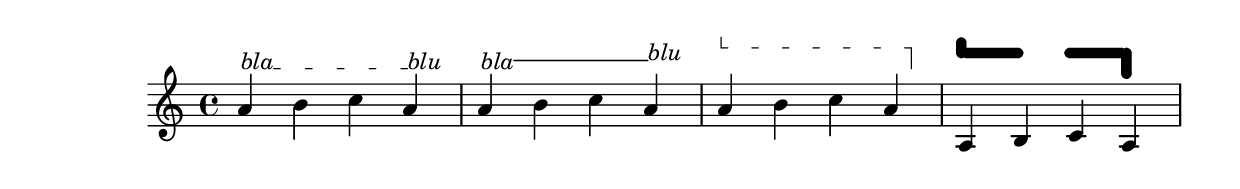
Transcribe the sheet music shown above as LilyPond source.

%% Do not edit this file; it is automatically
%% generated from LSR http://lsr.dsi.unimi.it
%% This file is in the public domain.
\version "2.13.10"

\header {
  lsrtags = "expressive-marks, text, tweaks-and-overrides"

%% Translation of GIT committish: 5cab62e8738ff02eead438042743116391f306f5
  texidoces = "
Las instrucciones @code{\\startTextSpan} y @code{\\stopTextSpan}
permiten la creación de elementos de extensión textuales tan
fácilmente como indicaciones de pedal u
octavaciones. Sobreescribimos ciertas propiedades del objeto
@code{TextSpanner} para modificar su salida.

"
  doctitlees = "Crear elementos de extensión textuales"

  texidoc = "
The @code{\\startTextSpan} and @code{\\stopTextSpan} commands allow the
creation of text spanners as easily as pedal indications or
octavations. Override some properties of the @code{TextSpanner} object
to modify its output.

"
  doctitle = "Creating text spanners"
} % begin verbatim

\paper { ragged-right = ##f }

\relative c'' {
  \override TextSpanner #'(bound-details left text) = #"bla"
  \override TextSpanner #'(bound-details right text) = #"blu"
  a4 \startTextSpan
  b4 c
  a4 \stopTextSpan

  \override TextSpanner #'style = #'line
  \once \override TextSpanner
    #'(bound-details left stencil-align-dir-y) = #CENTER
  a4 \startTextSpan
  b4 c
  a4 \stopTextSpan

  \override TextSpanner #'style = #'dashed-line
  \override TextSpanner #'(bound-details left text) =
    \markup { \draw-line #'(0 . 1) }
  \override TextSpanner #'(bound-details right text) =
    \markup { \draw-line #'(0 . -2) }
  \once \override TextSpanner #'(bound-details right padding) = #-2

  a4 \startTextSpan
  b4 c
  a4 \stopTextSpan

  \set Staff.middleCPosition = #-13
  \override TextSpanner #'dash-period = #10
  \override TextSpanner #'dash-fraction = #0.5
  \override TextSpanner #'thickness = #10
  a4 \startTextSpan
  b4 c
  a4 \stopTextSpan
}

